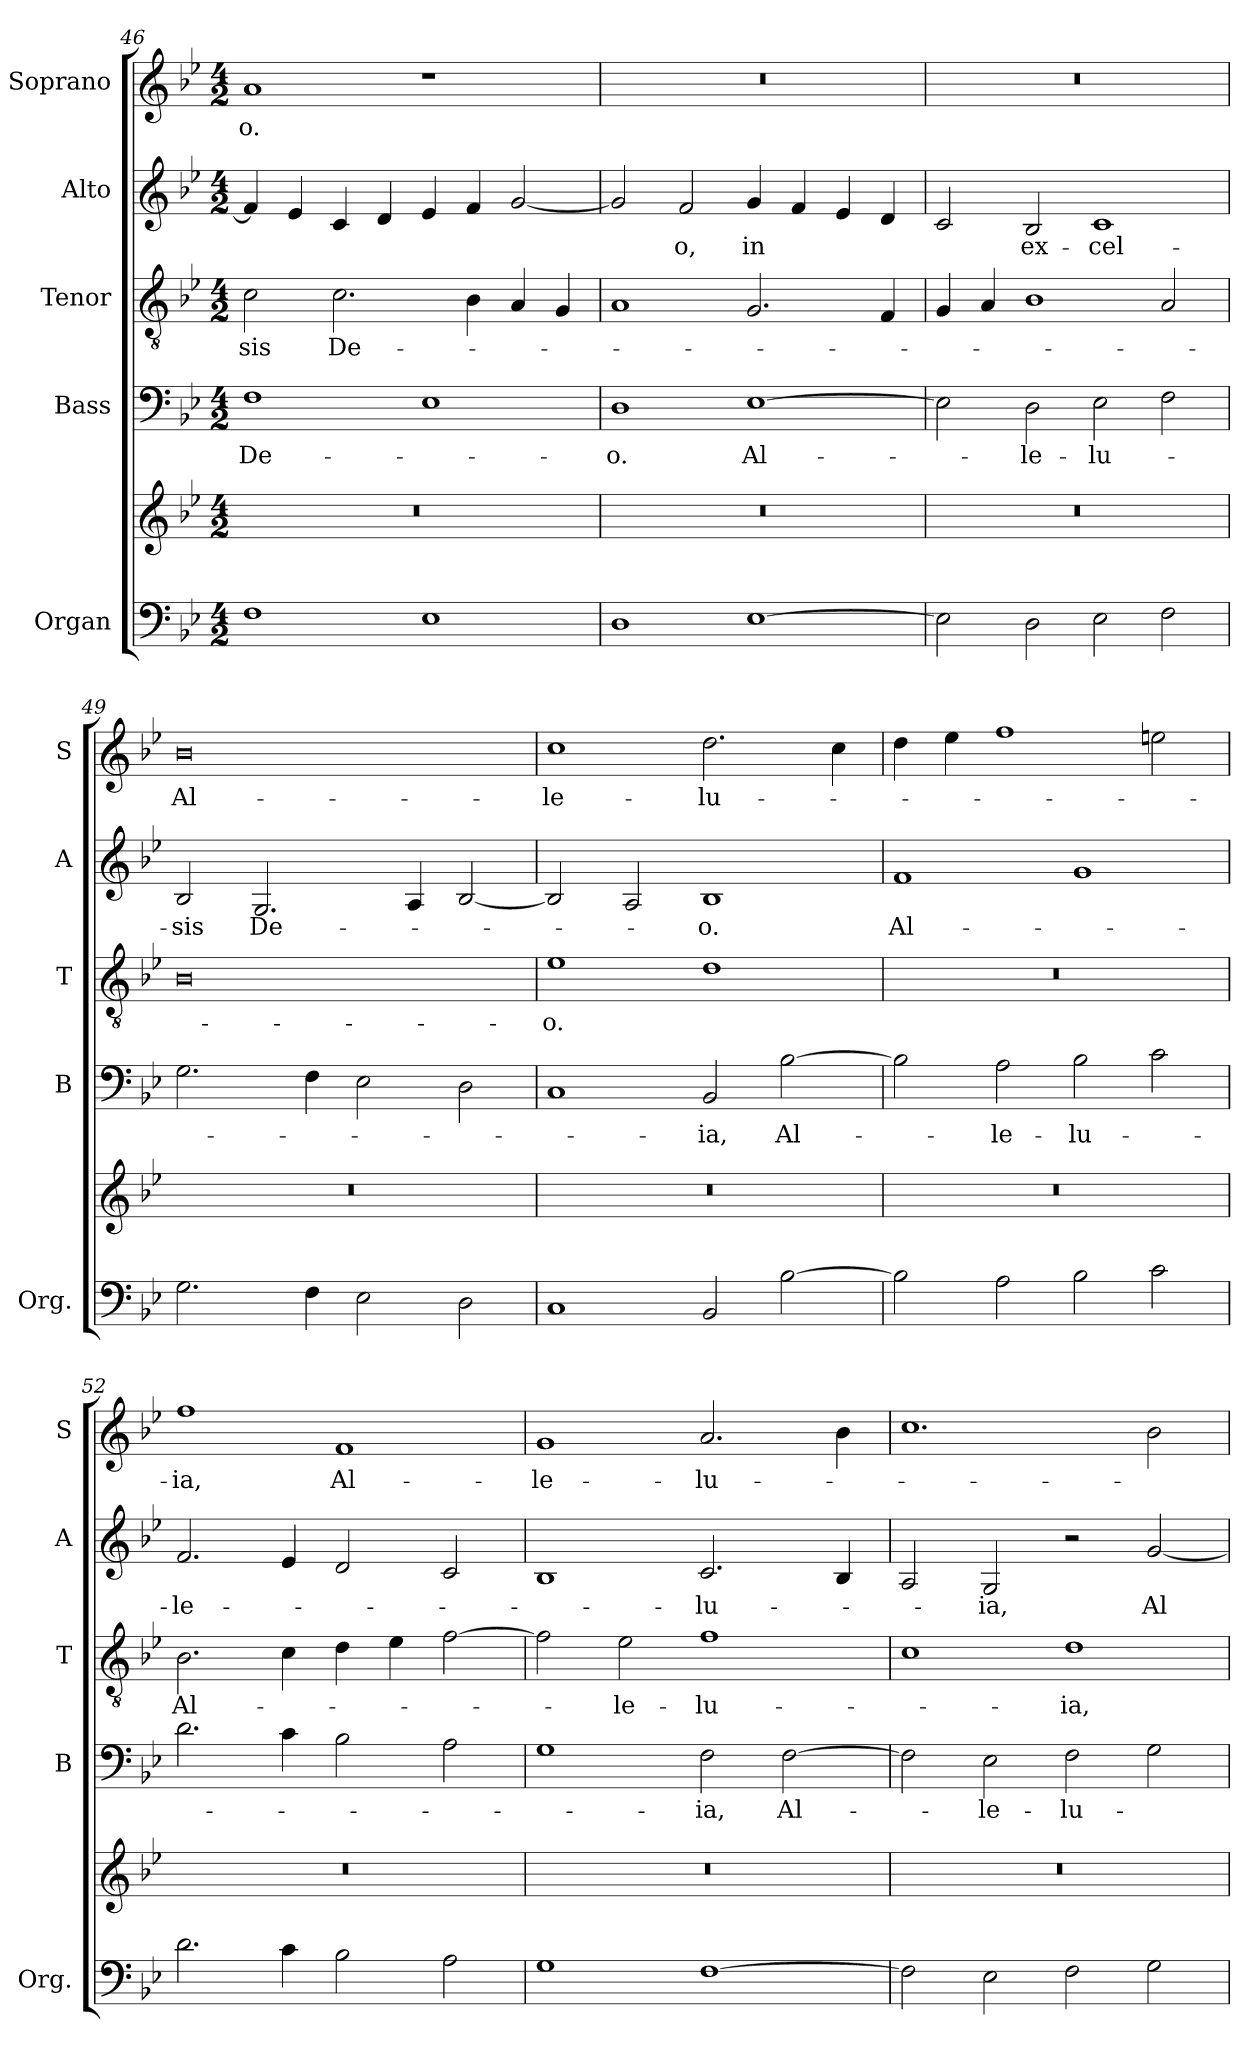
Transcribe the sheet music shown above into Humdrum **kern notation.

**kern	**kern	**kern	**text	**kern	**text	**kern	**text	**kern	**text
*part5	*part5	*part4	*part4	*part3	*part3	*part2	*part2	*part1	*part1
*staff6	*staff5	*staff4	*staff4	*staff3	*staff3	*staff2	*staff2	*staff1	*staff1
*I"Organ	*	*I"Bass	*	*I"Tenor	*	*I"Alto	*	*I"Soprano	*
*I'Org.	*	*I'B	*	*I'T	*	*I'A	*	*I'S	*
*clefF4	*clefG2	*clefF4	*	*clefGv2	*	*clefG2	*	*clefG2	*
*k[b-e-]	*k[b-e-]	*k[b-e-]	*	*k[b-e-]	*	*k[b-e-]	*	*k[b-e-]	*
*B-:	*B-:	*B-:	*	*B-:	*	*B-:	*	*B-:	*
*M4/2	*M4/2	*M4/2	*	*M4/2	*	*M4/2	*	*M4/2	*
=46	=46	=46	=46	=46	=46	=46	=46	=46	=46
!	!	!	!LO:LY:b	!	!LO:LY:b	!	!	!	!LO:LY:b
1F	0r	1F	De-	2c\	-sis	4f/]	.	1a	-o.
.	.	.	.	.	.	4e-/	.	.	.
!	!	!	!	!	!LO:LY:b	!	!	!	!
.	.	.	.	2.c\	De-	4c/	.	.	.
.	.	.	.	.	.	4d/	.	.	.
1E-	.	1E-	.	.	.	4e-/	.	1r	.
.	.	.	.	4B-\	.	4f/	.	.	.
.	.	.	.	4A/	.	[2g/	.	.	.
.	.	.	.	4G/	.	.	.	.	.
=47	=47	=47	=47	=47	=47	=47	=47	=47	=47
!	!	!	!LO:LY:b	!	!	!	!	!	!
1D	0r	1D	-o.	1A	.	2g/]	.	0r	.
!	!	!	!	!	!	!	!LO:LY:b	!	!
.	.	.	.	.	.	2f/	-o,	.	.
!	!	!	!LO:LY:b	!	!	!	!LO:LY:b	!	!
[1E-	.	[1E-	Al-	2.G/	.	4g/	in	.	.
.	.	.	.	.	.	4f/	.	.	.
.	.	.	.	.	.	4e-/	.	.	.
.	.	.	.	4F/	.	4d/	.	.	.
=48	=48	=48	=48	=48	=48	=48	=48	=48	=48
2E-\]	0r	2E-\]	.	4G/	.	2c/	.	0r	.
.	.	.	.	4A/	.	.	.	.	.
!	!	!	!LO:LY:b	!	!	!	!LO:LY:b	!	!
2D\	.	2D\	-le-	1B-	.	2B-/	ex-	.	.
!	!	!	!LO:LY:b	!	!	!	!LO:LY:b	!	!
2E-\	.	2E-\	-lu-	.	.	1c	-cel-	.	.
2F\	.	2F\	.	2A/	.	.	.	.	.
!!LO:LB:g=z
=49	=49	=49	=49	=49	=49	=49	=49	=49	=49
!	!	!	!	!	!	!	!LO:LY:b	!	!LO:LY:b
2.G\	0r	2.G\	.	0B-	.	2B-/	-sis	0b-	Al-
!	!	!	!	!	!	!	!LO:LY:b	!	!
.	.	.	.	.	.	2.G/	De-	.	.
4F\	.	4F\	.	.	.	.	.	.	.
2E-\	.	2E-\	.	.	.	.	.	.	.
.	.	.	.	.	.	4A/	.	.	.
2D\	.	2D\	.	.	.	[2B-/	.	.	.
=50	=50	=50	=50	=50	=50	=50	=50	=50	=50
!	!	!	!	!	!LO:LY:b	!	!	!	!LO:LY:b
1C	0r	1C	.	1e-	-o.	2B-/]	.	1cc	-le-
.	.	.	.	.	.	2A/	.	.	.
!	!	!	!LO:LY:b	!	!	!	!LO:LY:b	!	!LO:LY:b
2BB-/	.	2BB-/	-ia,	1d	.	1B-	-o.	2.dd\	-lu-
!	!	!	!LO:LY:b	!	!	!	!	!	!
[2B-\	.	[2B-\	Al-	.	.	.	.	.	.
.	.	.	.	.	.	.	.	4cc\	.
=51	=51	=51	=51	=51	=51	=51	=51	=51	=51
!	!	!	!	!	!	!	!LO:LY:b	!	!
2B-\]	0r	2B-\]	.	0r	.	1f	Al-	4dd\	.
.	.	.	.	.	.	.	.	4ee-\	.
!	!	!	!LO:LY:b	!	!	!	!	!	!
2A\	.	2A\	-le-	.	.	.	.	1ff	.
!	!	!	!LO:LY:b	!	!	!	!	!	!
2B-\	.	2B-\	-lu-	.	.	1g	.	.	.
2c\	.	2c\	.	.	.	.	.	2een\	.
=52	=52	=52	=52	=52	=52	=52	=52	=52	=52
!	!	!	!	!	!LO:LY:b	!	!LO:LY:b	!	!LO:LY:b
2.d\	0r	2.d\	.	2.B-\	Al-	2.f/	-le-	1ff	-ia,
4c\	.	4c\	.	4c\	.	4e-/	.	.	.
!	!	!	!	!	!	!	!	!	!LO:LY:b
2B-\	.	2B-\	.	4d\	.	2d/	.	1f	Al-
.	.	.	.	4e-\	.	.	.	.	.
2A\	.	2A\	.	[2f\	.	2c/	.	.	.
=53	=53	=53	=53	=53	=53	=53	=53	=53	=53
!	!	!	!	!	!	!	!	!	!LO:LY:b
1G	0r	1G	.	2f\]	.	1B-	.	1g	-le-
!	!	!	!	!	!LO:LY:b	!	!	!	!
.	.	.	.	2e-\	-le-	.	.	.	.
!	!	!	!LO:LY:b	!	!LO:LY:b	!	!LO:LY:b	!	!LO:LY:b
[1F	.	2F\	-ia,	1f	-lu-	2.c/	-lu-	2.a/	-lu-
!	!	!	!LO:LY:b	!	!	!	!	!	!
.	.	[2F\	Al-	.	.	.	.	.	.
.	.	.	.	.	.	4B-/	.	4b-\	.
!!LO:PB:g=z
=54	=54	=54	=54	=54	=54	=54	=54	=54	=54
2F\]	0r	2F\]	.	1c	.	2A/	.	1.cc	.
!	!	!	!LO:LY:b	!	!	!	!LO:LY:b	!	!
2E-\	.	2E-\	-le-	.	.	2G/	-ia,	.	.
!	!	!	!LO:LY:b	!	!LO:LY:b	!	!	!	!
2F\	.	2F\	-lu-	1d	-ia,	2r	.	.	.
!	!	!	!	!	!	!	!LO:LY:b	!	!
2G\	.	2G\	.	.	.	[2g/	Al-	2b-\	.
=	=	=	=	=	=	=	=	=	=
*-	*-	*-	*-	*-	*-	*-	*-	*-	*-
